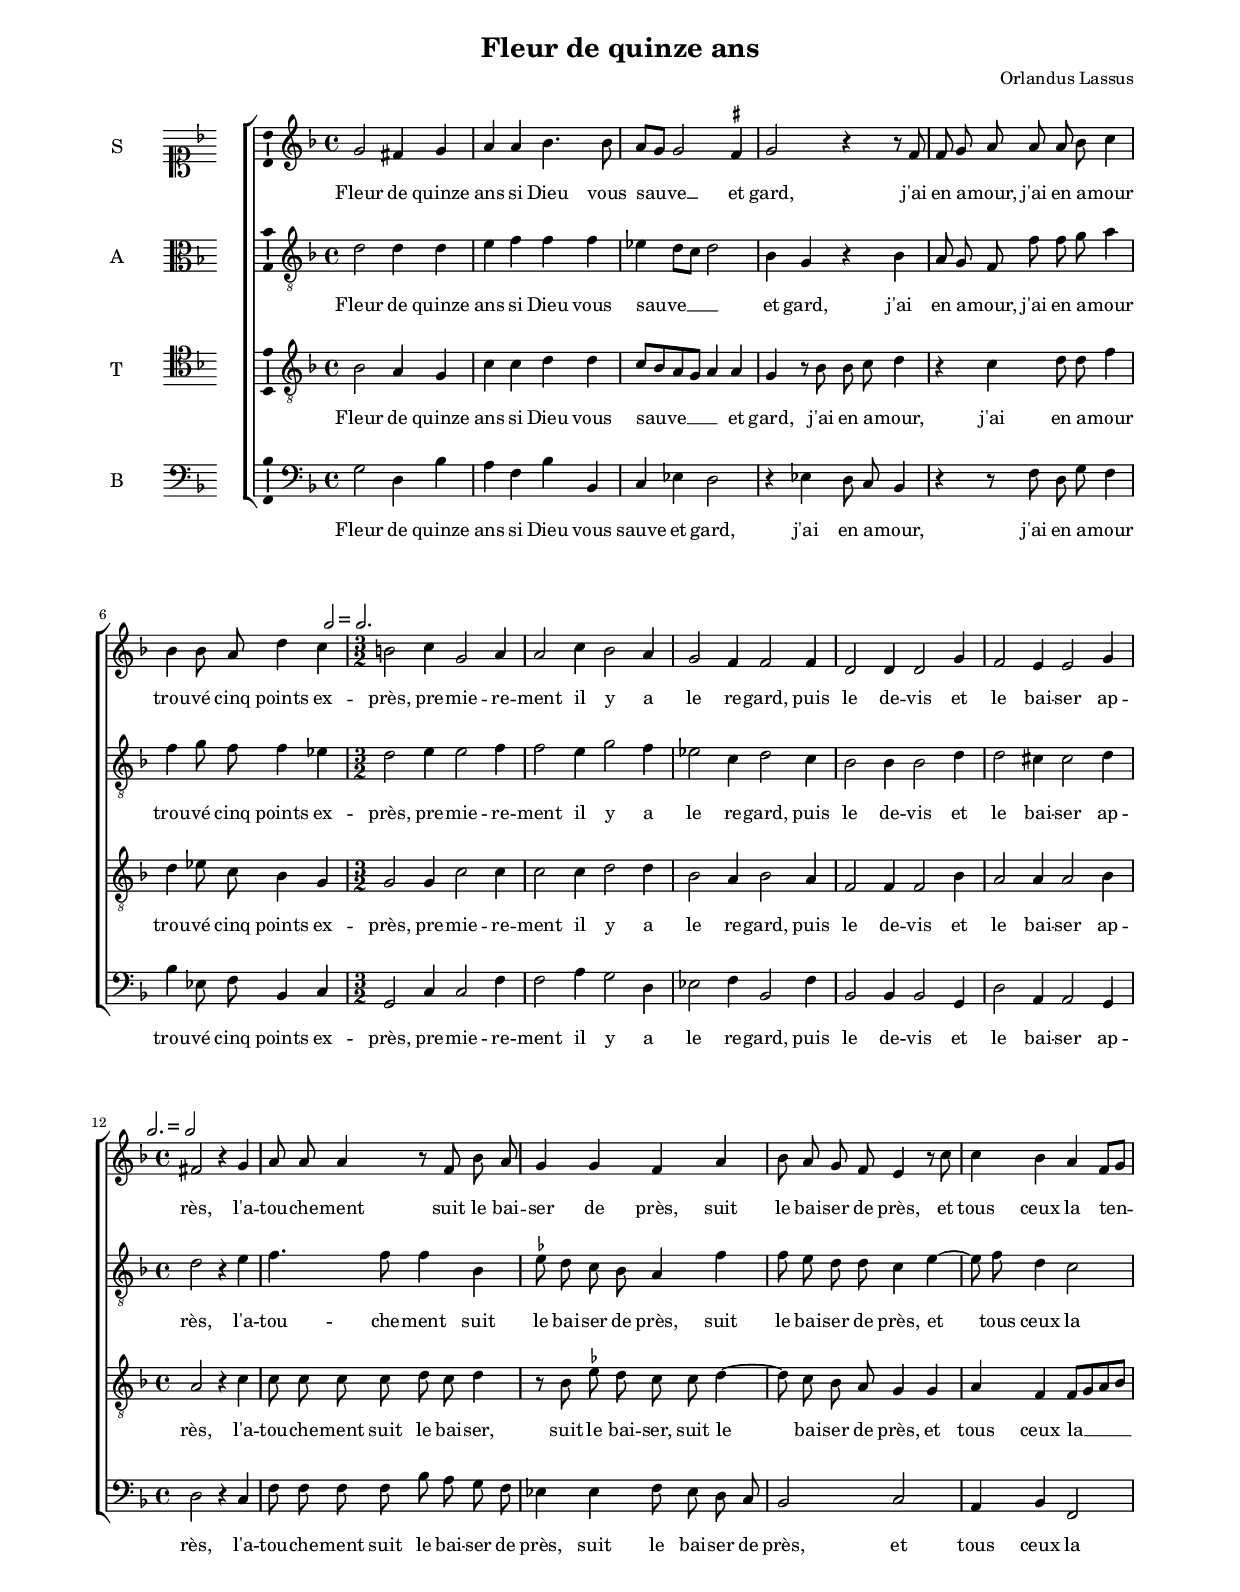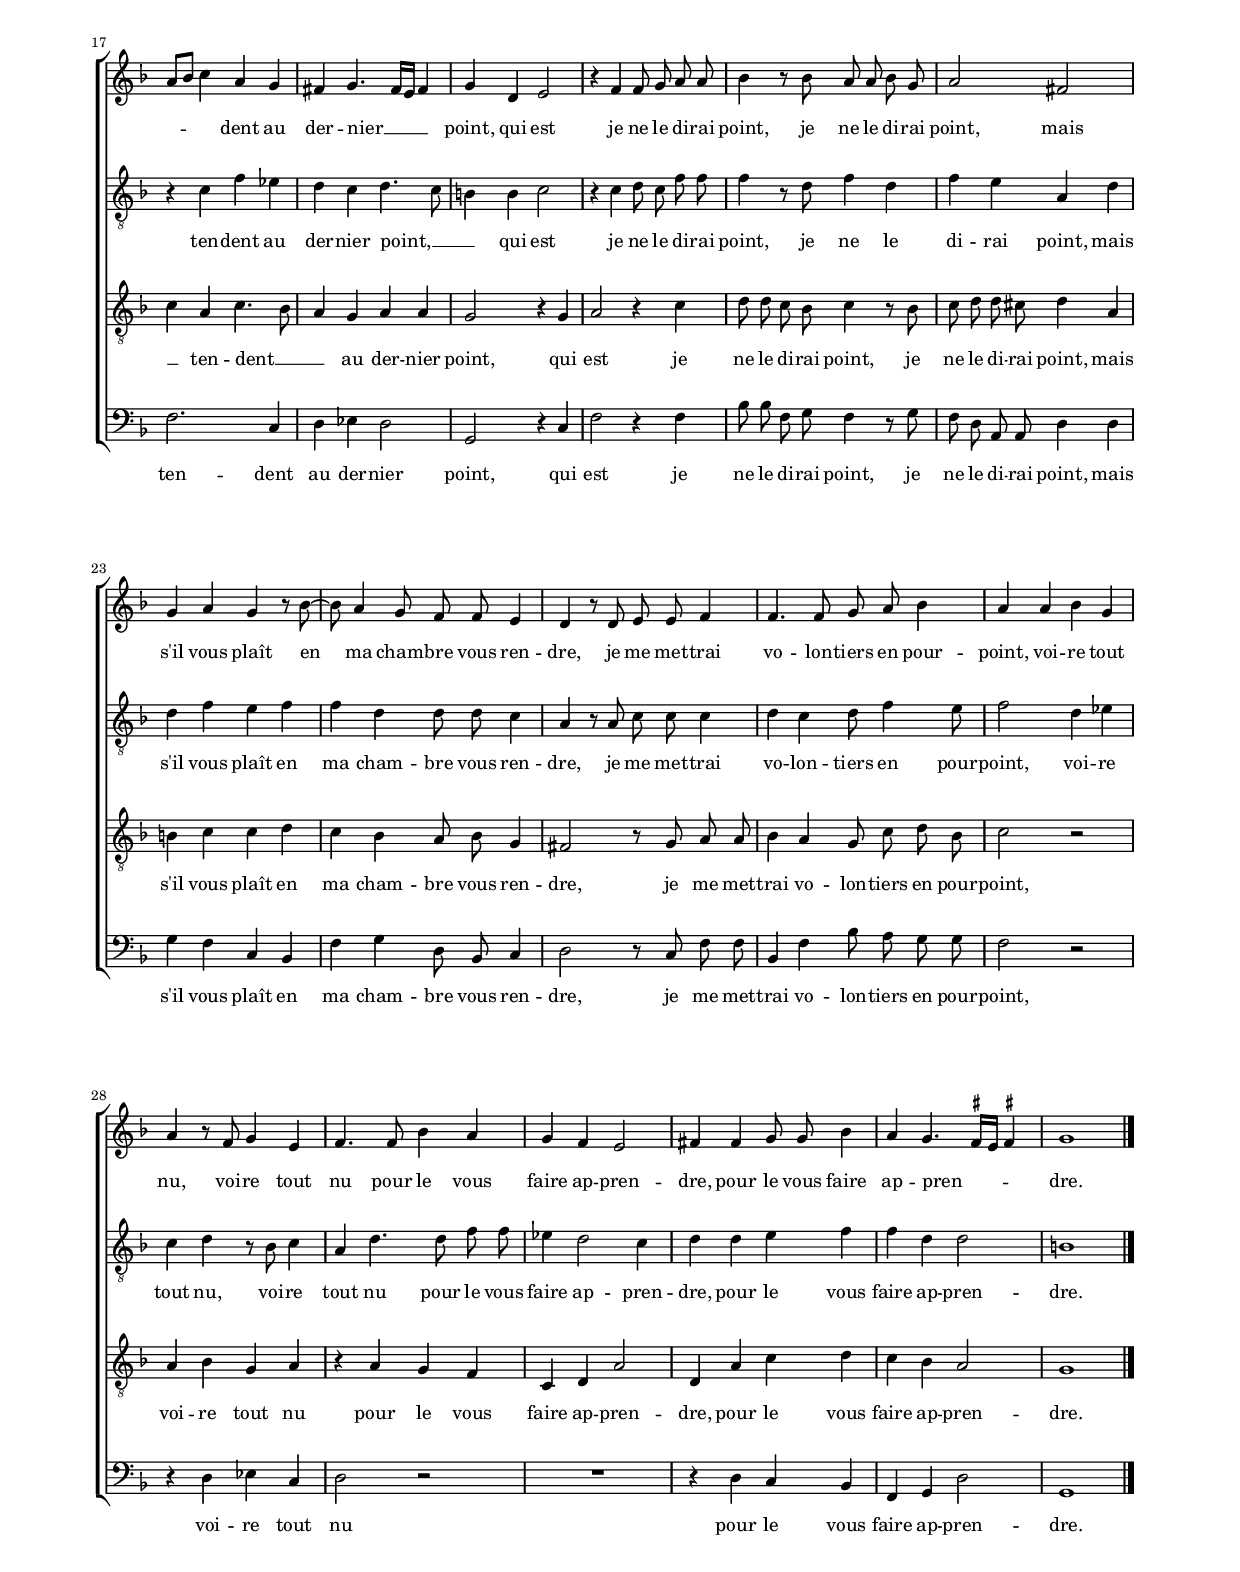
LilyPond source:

\header
{
  title="Fleur de quinze ans"
  composer="Orlandus Lassus"
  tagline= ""
}

\version "2.24.3"
\include "deutsch.ly"
#(set-global-staff-size 15)
% #(set-default-paper-size "letter")
#(ly:set-option 'point-and-click #f)

	
global = {
	\key f \major
	\time 4/4
	\skip 1*6 \time 3/2
	\skip 2*15 \time 4/4
	\skip 1*22 \bar "|."
	}

	ficta = { \once \set suggestAccidentals = ##t }
	
	forget = #(define-music-function (music) (ly:music?) #{
		\accidentalStyle forget
		$music
		\accidentalStyle default
		#})
	
	m = \melisma
	me = \melismaEnd


\paper
	{
	top-margin = 1.8 \cm
	bottom-margin = 1.8 \cm
	left-margin = 1.8 \cm
	right-margin = 1.8 \cm
	ragged-bottom = ##f
	ragged-last-bottom = ##f
	print-page-number = ##f
	system-system-spacing = #'((basic-distance . 17) (minimum-distance . 14) (padding . 6) (strechability . 150))
%	systems-per-page = 3
%	min-systems-per-page = 3
	page-count = 2
	}


incipitcantus = \markup { \score {
	{
	\set Staff.instrumentName = \markup { \fontsize #1 "S" }
	\key f \major
	\clef soprano
	s4 \bar ""
	}
	\layout  {
	raggedright = ##t
	indent = 1.5 \cm
	line-width = 2.4\cm
	\context { \Staff \remove Time_signature_engraver }
	\override Staff.Clef.Y-extent = #'(0 . 0)
	}} \hspace #1 }
	
      
incipitaltus = \markup { \score {
	{
	\set Staff.instrumentName = \markup { \fontsize #1 "A" }
	\key f \major
	\clef alto
	s4 \bar ""
	}
	\layout  {
	raggedright = ##t
	indent = 1.5 \cm
	line-width = 2.4\cm
	\context { \Staff \remove Time_signature_engraver }
	\override Staff.Clef.Y-extent = #'(0 . 0)
	}} \hspace #1 }


incipittenor = \markup { \score {
	{
	\set Staff.instrumentName = \markup { \fontsize #1 "T" }
	\key f \major
	\clef tenor
	s4 \bar ""
	}
	\layout  {
	raggedright = ##t
	indent = 1.5 \cm
	line-width = 2.4\cm
	\context { \Staff \remove Time_signature_engraver }
	\override Staff.Clef.Y-extent = #'(0 . 0)
	}} \hspace #1 }


incipitbassus = \markup { \score {
	{
	\set Staff.instrumentName = \markup { \fontsize #1 "B" }
	\key f \major
	\clef bass
	s4 \bar ""
	}
	\layout  {
	raggedright = ##t
	indent = 1.5 \cm
	line-width = 2.4\cm
	\context { \Staff \remove Time_signature_engraver }
	\override Staff.Clef.Y-extent = #'(0 . 0)
	}} \hspace #1 }


cantus =  \relative c''
	{
	\autoBeamOff
	g2 fis4 g
	a4 a b4. b8
	a8[ \m g] g2 \me \ficta fis4
	g2 r4 r8 f
%5
	f8 g a a a b c4 |
	b4 b8 a d4 c
	% Coloration
	\mark \markup { \fontsize #-3 \note  {2} #1 = \fontsize #-3 \note {2.} #1 }
	h2 c4 g2 a4
	a2 c4 b2 a4
	g2 f4 f2 f4
%10
	d2 d4 d2 g4 |
	f2 e4 e2 g4
	% End of coloration
	\mark \markup { \fontsize #-3 \note  {2.} #1 = \fontsize #-3 \note {2} #1 }
	fis2 r4 g
	a8 a a4 r8 f b a
	g4 g f a
%15
	b8 a g f e4 r8 c' |
	c4 b a f8[ \m g]
	a8[ b] c4 \me a g
	fis4 g4. \m fis16[ e] fis4 \me
	g4 d e2
%20
	r4 f f8 g a a |
	b4 r8 b a a b g
	a2 fis
	g4 a g r8 b~
	b8 a4 g8 f f e4
%25
	d4 r8 d e e f4 |
	f4. f8 g a b4
	a4 a b g
	a4 r8 f g4 e
	f4. f8 b4 a
%30
	g4 f e2 |
	fis4 fis g8 g b4
	a4 g4. \m \ficta fis16[ e] \ficta fis!4 \me
	g1 |
	}


altus =  \relative c'
	{
	\autoBeamOff
	d2 d4 d
	e4 f f f
	es4 \m d8[ c] d2 \me
	b4 g r b
%5
	a8 g f f' f g a4 |
	f4 g8 f f4 es
	% Coloration
	d2 e4 e2 f4
	f2 e4 g2 f4
	es2 c4 d2 c4
%10
	b2 b4 b2 d4 |
	d2 cis4 cis2 d4
	% End of coloration
	d2 r4 e
	f4. f8 f4 b,
	\ficta es8 d c b a4 f'
%15
	f8 e d d c4 e~ |
	e8 f d4 c2
	r4 c f es
	d4 c d4. \m c8
	h4 \me h c2
%20
	r4 c d8 c f f |
	f4 r8 d f4 d
	f4 e a, d
	d4 f e f
	f4 d d8 d c4
%25
	a4 r8 a c c c4 |
	d4 c d8 f4 e8
	f2 d4 es
	c4 d r8 b c4
	a4 d4. d8 f f
%30
	es4 d2 c4 |
	d4 d e f
	f4 d d2
	h1 |
	}


tenor =  \relative c'
	{
	\autoBeamOff
	b2 a4 g
	c4 c d d
	c8[ \m b a g] a4 \me a
	g4 r8 b b c d4
%5
	r4 c d8 d f4 |
	d4 es8 c b4 g
	% Coloration
	g2 g4 c2 c4
	c2 c4 d2 d4
	b2 a4 b2 a4
%10
	f2 f4 f2 b4 |
	a2 a4 a2 b4
	% End of coloration
	a2 r4 c
	c8 c c c d c d4
	r8 b \ficta es d c c d4~
%15
	d8 c b a g4 g |
	a4 f f8[ \m g a b ]
	c4 \me a c4. \m b8
	a4 \me g a a
	g2 r4 g
%20
	a2 r4 c |
	d8 d c b c4 r8 b
	c8 d d cis d4 a
	h4 c c d
	c4 b a8 b g4
%25
	fis2 r8 g a a |
	b4 a g8 c d b
	c2 r
	a4 b g a
	r4 a g f
%30
	c4 d a'2 |
	d,4 a' c d
	c4 b a2
	g1 |
	}


bassus  =  \relative c
	{
	\autoBeamOff
	g'2 d4 b'
	a4 f b b,
	c4 es d2
	r4 es d8 c b4
%5
	r4 r8 f' d g f4 |
	b4 es,8 f b,4 c
	% Coloration
	g2 c4 c2 f4
	f2 a4 g2 d4
	es2 f4 b,2 f'4
%10
	b,2 b4 b2 g4 |
	d'2 a4 a2 g4
	% End of coloration
	d'2 r4 c
	f8 f f f b a g f
	es4 es f8 es d c
%15
	b2 c |
	a4 b f2
	f'2. c4
	d4 es d2
	g,2 r4 c
%20
	f2 r4 f |
	b8 b f g f4 r8 g
	f8 d a a d4 d
	g4 f c b
	f'4 g d8 b c4
%25
	d2 r8 c f f |
	b,4 f' b8 a g g
	f2 r
	r4 d es c
	d2 r
%30
	R1 |
	r4 d c b
	f4 g d'2
	g,1 |
	}

lyricscantus = \lyricmode {
	Fleur de quinze ans si Dieu vous sauve __ et gard,
	j'ai en a -- mour,
	j'ai en a -- mour trou -- vé cinq points ex -- près,
	pre -- mie -- re -- ment il y a le re -- gard,
	puis le de -- vis et le bai -- ser ap -- rès,
	l'a -- tou -- che -- ment suit le bai -- ser de près,
	suit le bai -- ser de près,
	et tous ceux la ten -- dent au der -- nier __ point,
	qui est je ne le di -- rai point,
	je ne le di -- rai point,
	mais s'il vous plaît en ma cham -- bre vous ren -- dre,
	je me met -- trai vo -- lon -- tiers en pour -- point,
	voi -- re tout nu,
	voi -- re tout nu pour le vous faire ap -- pren -- dre,
	pour le vous faire ap -- pren -- dre.
	}


lyricsaltus = \lyricmode {
	Fleur de quinze ans si Dieu vous sauve __ et gard,
	j'ai en a -- mour,
	j'ai en a -- mour trou -- vé cinq points ex -- près,
	pre -- mie -- re -- ment il y a le re -- gard,
	puis le de -- vis et le bai -- ser ap -- rès,
	l'a -- tou -- che -- ment suit le bai -- ser de près,
	suit le bai -- ser de près,
	et tous ceux la ten -- dent au der -- nier point, __
	qui est je ne le di -- rai point,
	je ne le di -- rai point,
	mais s'il vous plaît en ma cham -- bre vous ren -- dre,
	je me met -- trai vo -- lon -- tiers en pour -- point,
	voi -- re tout nu,
	voi -- re tout nu pour le vous faire ap -- pren -- dre,
	pour le vous faire ap -- pren -- dre.
	}


lyricstenor = \lyricmode {
	Fleur de quinze ans si Dieu vous sauve __ et gard,
	j'ai en a -- mour,
	j'ai en a -- mour trou -- vé cinq points ex -- près,
	pre -- mie -- re -- ment il y a le re -- gard,
	puis le de -- vis et le bai -- ser ap -- rès,
	l'a -- tou -- che -- ment suit le bai -- ser,
	suit le bai -- ser,
	suit le bai -- ser de près,
	et tous ceux la __ ten -- dent __ au der -- nier point,
	qui est je ne le di -- rai point,
	je ne le di -- rai point,
	mais s'il vous plaît en ma cham -- bre vous ren -- dre,
	je me met -- trai vo -- lon -- tiers en pour -- point,
	voi -- re tout nu pour le vous faire ap -- pren -- dre,
	pour le vous faire ap -- pren -- dre.
	}


lyricsbassus = \lyricmode {
	Fleur de quinze ans si Dieu vous sauve et gard,
	j'ai en a -- mour,
	j'ai en a -- mour trou -- vé cinq points ex -- près,
	pre -- mie -- re -- ment il y a le re -- gard,
	puis le de -- vis et le bai -- ser ap -- rès,
	l'a -- tou -- che -- ment suit le bai -- ser de près,
	suit le bai -- ser de près,
	et tous ceux la ten -- dent au der -- nier point,
	qui est je ne le di -- rai point,
	je ne le di -- rai point,
	mais s'il vous plaît en ma cham -- bre vous ren -- dre,
	je me met -- trai vo -- lon -- tiers en pour -- point,
	voi -- re tout nu pour le vous faire ap -- pren -- dre.
	}


\score
{  
	\transpose c c {
	\new ChoirStaff \with { \override StaffGrouper.staff-staff-spacing.basic-distance = #13 }
	<<

	\new Staff << \global
	\new Voice="v1" {
		\set Staff.instrumentName=\incipitcantus
		\set Staff.midiInstrument = "reed organ"
		\clef violin
		\cantus }
	\new Lyrics \lyricsto "v1" {\lyricscantus }
	>>


	\new Staff << \global
	\new Voice="v2" {
		\set Staff.instrumentName=\incipitaltus
		\set Staff.midiInstrument = "reed organ"
		\clef "G_8" 
		\altus}
	\new Lyrics \lyricsto "v2" {\lyricsaltus }
	>>


	\new Staff << \global
	\new Voice="v3" {
		\set Staff.instrumentName=\incipittenor
		\set Staff.midiInstrument = "reed organ"
		\clef "G_8"
		\tenor }
	\new Lyrics \lyricsto "v3" {\lyricstenor }
	>>


	\new Staff << \global
	\new Voice="v4" {
		\set Staff.instrumentName=\incipitbassus
		\set Staff.midiInstrument = "reed organ"
		\clef bass 
		\bassus }
	\new Lyrics \lyricsto "v4" {\lyricsbassus}
	>>

	>>
	} % transpose

	\layout
	{
	indent = 2.5 \cm
	\context { \Lyrics \override VerticalAxisGroup.nonstaff-relatedstaff-spacing.padding = #2 }
	\context { \Staff \override TimeSignature.break-visibility = #end-of-line-invisible }
	\context { \Staff \consists Ambitus_engraver }
	\context { \Score \override BarNumber.padding = #2 }
	\context { \Voice \override NoteHead.style = #'baroque }
	}

\midi
	{
	\tempo 4 = 90
	}
	
}


% EOF
